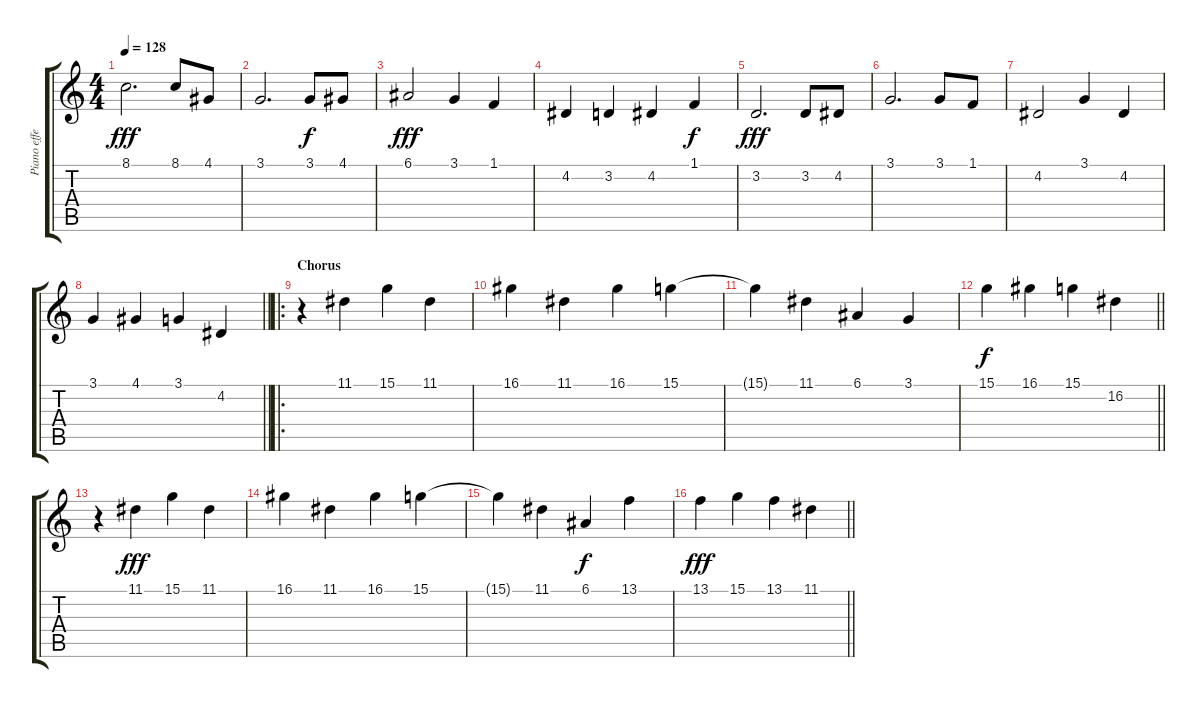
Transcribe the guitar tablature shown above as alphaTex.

\track ("Piano effects" "Piano effe") {instrument synthstrings2}
\staff {score tabs}
\tuning (E4 B3 G3 D3 A2 E2) {hide}
\ts (4 4)
\tempo 128
\clef g2
\ks c
8.1.2{d dy fff} 8.1.8 4.1.8 |
3.1.2{d} 3.1.8{dy f} 4.1.8 |
6.1.2{dy fff} 3.1.4 1.1.4 |
4.2.4 3.2.4 4.2.4 1.1.4{dy f} |
3.2.2{d dy fff} 3.2.8 4.2.8 |
3.1.2{d} 3.1.8 1.1.8 |
4.2.2 3.1.4 4.2.4 |
\barLineRight lightlight
3.1.4 4.1.4 3.1.4 4.2.4 |
\ro
\section ("" "Chorus")
r.4 11.1.4 15.1.4 11.1.4 |
16.1.4 11.1.4 16.1.4 15.1.4 |
15.1{t}.4 11.1.4 6.1.4 3.1.4 |
\barLineRight lightlight
15.1.4{dy f} 16.1.4 15.1.4 16.2.4 |
r.4 11.1.4{dy fff} 15.1.4 11.1.4 |
16.1.4 11.1.4 16.1.4 15.1.4 |
15.1{t}.4 11.1.4 6.1.4{dy f} 13.1.4 |
\barLineRight lightlight
13.1.4{dy fff} 15.1.4 13.1.4 11.1.4
